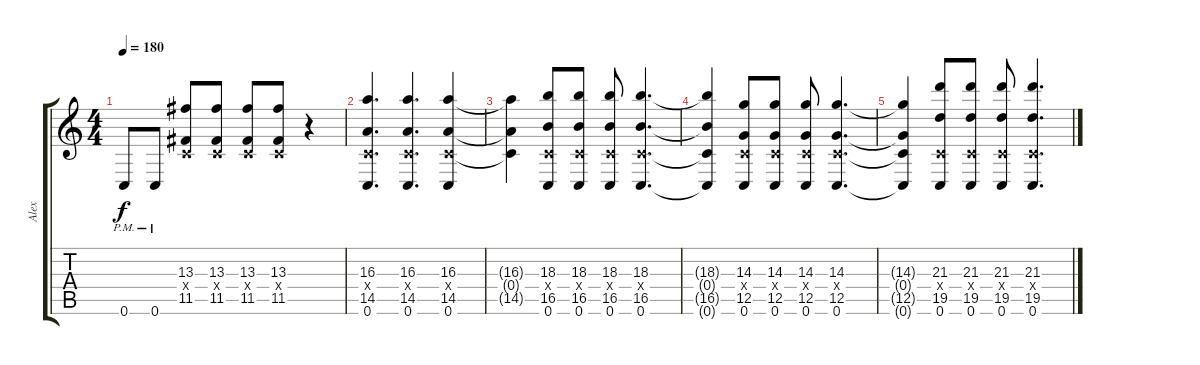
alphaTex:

\track ("Alex" "Alex") {instrument distortionguitar}
\staff {score tabs}
\tuning (D4 A3 F3 C3 G2 C2) {hide}
\ts (4 4)
\tempo 180
\clef g2
\ks c
0.6{pm}.8{dy f} 0.6{pm}.8 (13.3 0.4{x} 11.5).8 (13.3 0.4{x} 11.5).8 (13.3 0.4{x} 11.5).8 (13.3 0.4{x} 11.5).8 r.4 |
(16.3 0.4{x} 14.5 0.6).4{d} (16.3 0.4{x} 14.5 0.6).4{d} (16.3 0.4{x} 14.5 0.6).4 |
(16.3{t} 0.4{t} 14.5{t}).4 (18.3 0.4{x} 16.5 0.6).8 (18.3 0.4{x} 16.5 0.6).8 (18.3 0.4{x} 16.5 0.6).8 (18.3 0.4{x} 16.5 0.6).4{d} |
(18.3{t} 0.4{t} 16.5{t} 0.6{t}).4 (14.3 0.4{x} 12.5 0.6).8 (14.3 0.4{x} 12.5 0.6).8 (14.3 0.4{x} 12.5 0.6).8 (14.3 0.4{x} 12.5 0.6).4{d} |
(14.3{t} 0.4{t} 12.5{t} 0.6{t}).4 (21.3 0.4{x} 19.5 0.6).8 (21.3 0.4{x} 19.5 0.6).8 (21.3 0.4{x} 19.5 0.6).8 (21.3 0.4{x} 19.5 0.6).4{d}
